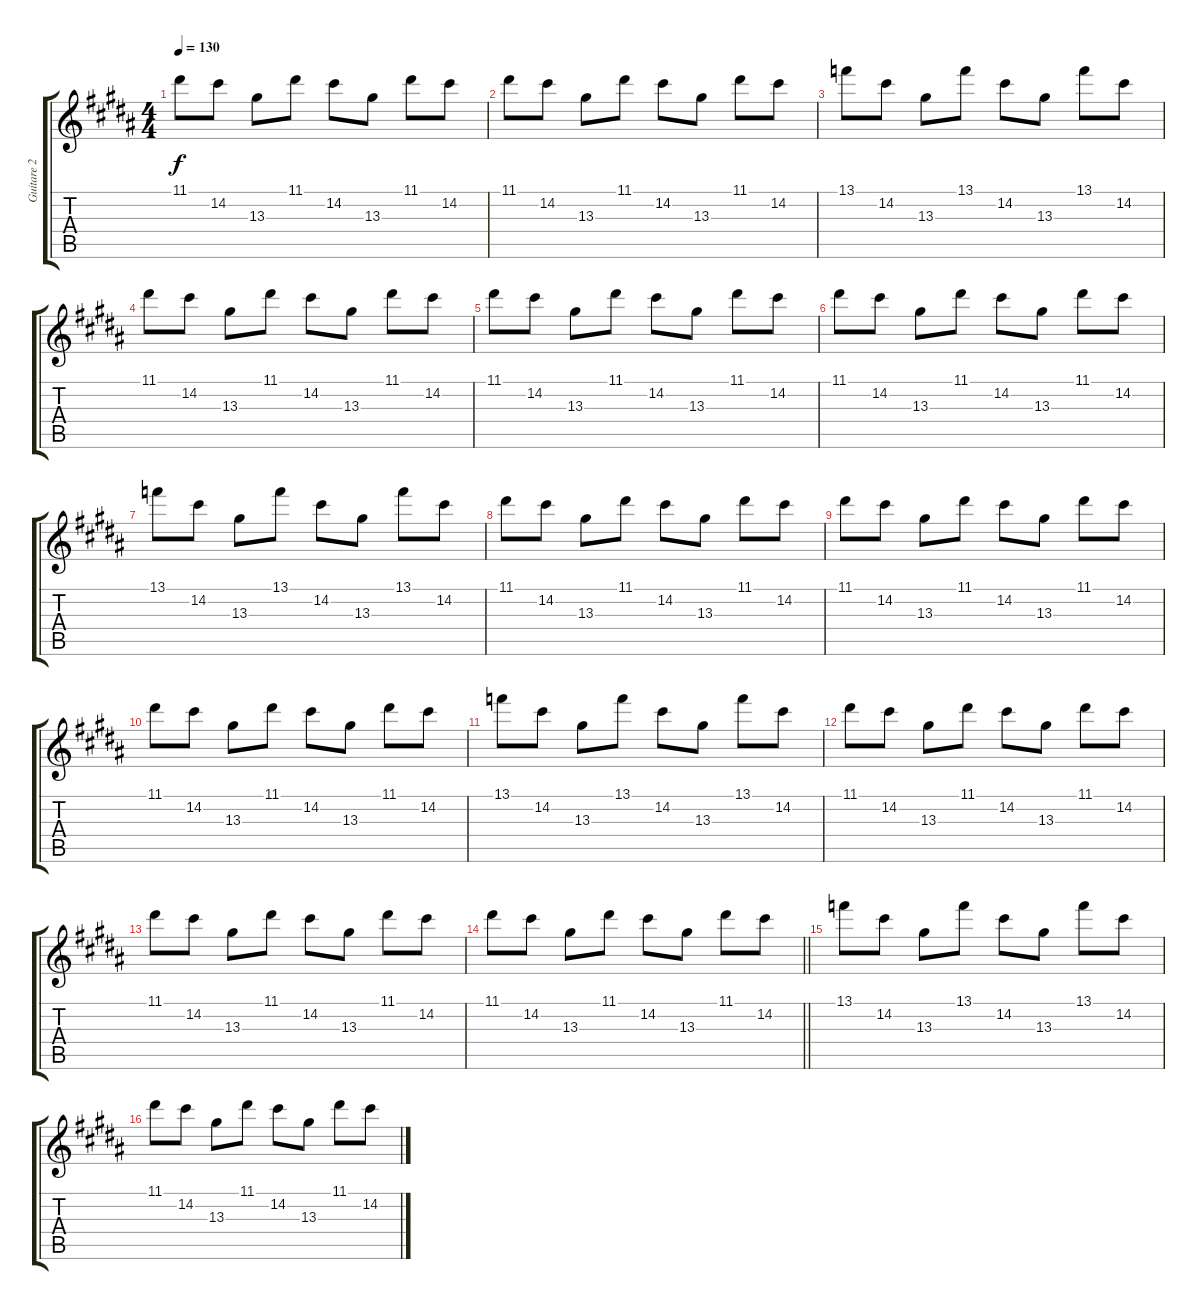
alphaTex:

\track ("Guitare 2" "Guitare 2") {instrument electricguitarclean}
\staff {score tabs}
\tuning (E4 B3 G3 D3 A2 E2) {hide}
\ts (4 4)
\tempo 130
\clef g2
\ks b
11.1.8{dy f} 14.2.8 13.3.8 11.1.8 14.2.8 13.3.8 11.1.8 14.2.8 |
11.1.8 14.2.8 13.3.8 11.1.8 14.2.8 13.3.8 11.1.8 14.2.8 |
13.1.8 14.2.8 13.3.8 13.1.8 14.2.8 13.3.8 13.1.8 14.2.8 |
11.1.8 14.2.8 13.3.8 11.1.8 14.2.8 13.3.8 11.1.8 14.2.8 |
11.1.8 14.2.8 13.3.8 11.1.8 14.2.8 13.3.8 11.1.8 14.2.8 |
11.1.8 14.2.8 13.3.8 11.1.8 14.2.8 13.3.8 11.1.8 14.2.8 |
13.1.8 14.2.8 13.3.8 13.1.8 14.2.8 13.3.8 13.1.8 14.2.8 |
11.1.8 14.2.8 13.3.8 11.1.8 14.2.8 13.3.8 11.1.8 14.2.8 |
11.1.8 14.2.8 13.3.8 11.1.8 14.2.8 13.3.8 11.1.8 14.2.8 |
11.1.8 14.2.8 13.3.8 11.1.8 14.2.8 13.3.8 11.1.8 14.2.8 |
13.1.8 14.2.8 13.3.8 13.1.8 14.2.8 13.3.8 13.1.8 14.2.8 |
11.1.8 14.2.8 13.3.8 11.1.8 14.2.8 13.3.8 11.1.8 14.2.8 |
11.1.8 14.2.8 13.3.8 11.1.8 14.2.8 13.3.8 11.1.8 14.2.8 |
\barLineRight lightlight
11.1.8 14.2.8 13.3.8 11.1.8 14.2.8 13.3.8 11.1.8 14.2.8 |
13.1.8 14.2.8 13.3.8 13.1.8 14.2.8 13.3.8 13.1.8 14.2.8 |
11.1.8 14.2.8 13.3.8 11.1.8 14.2.8 13.3.8 11.1.8 14.2.8
